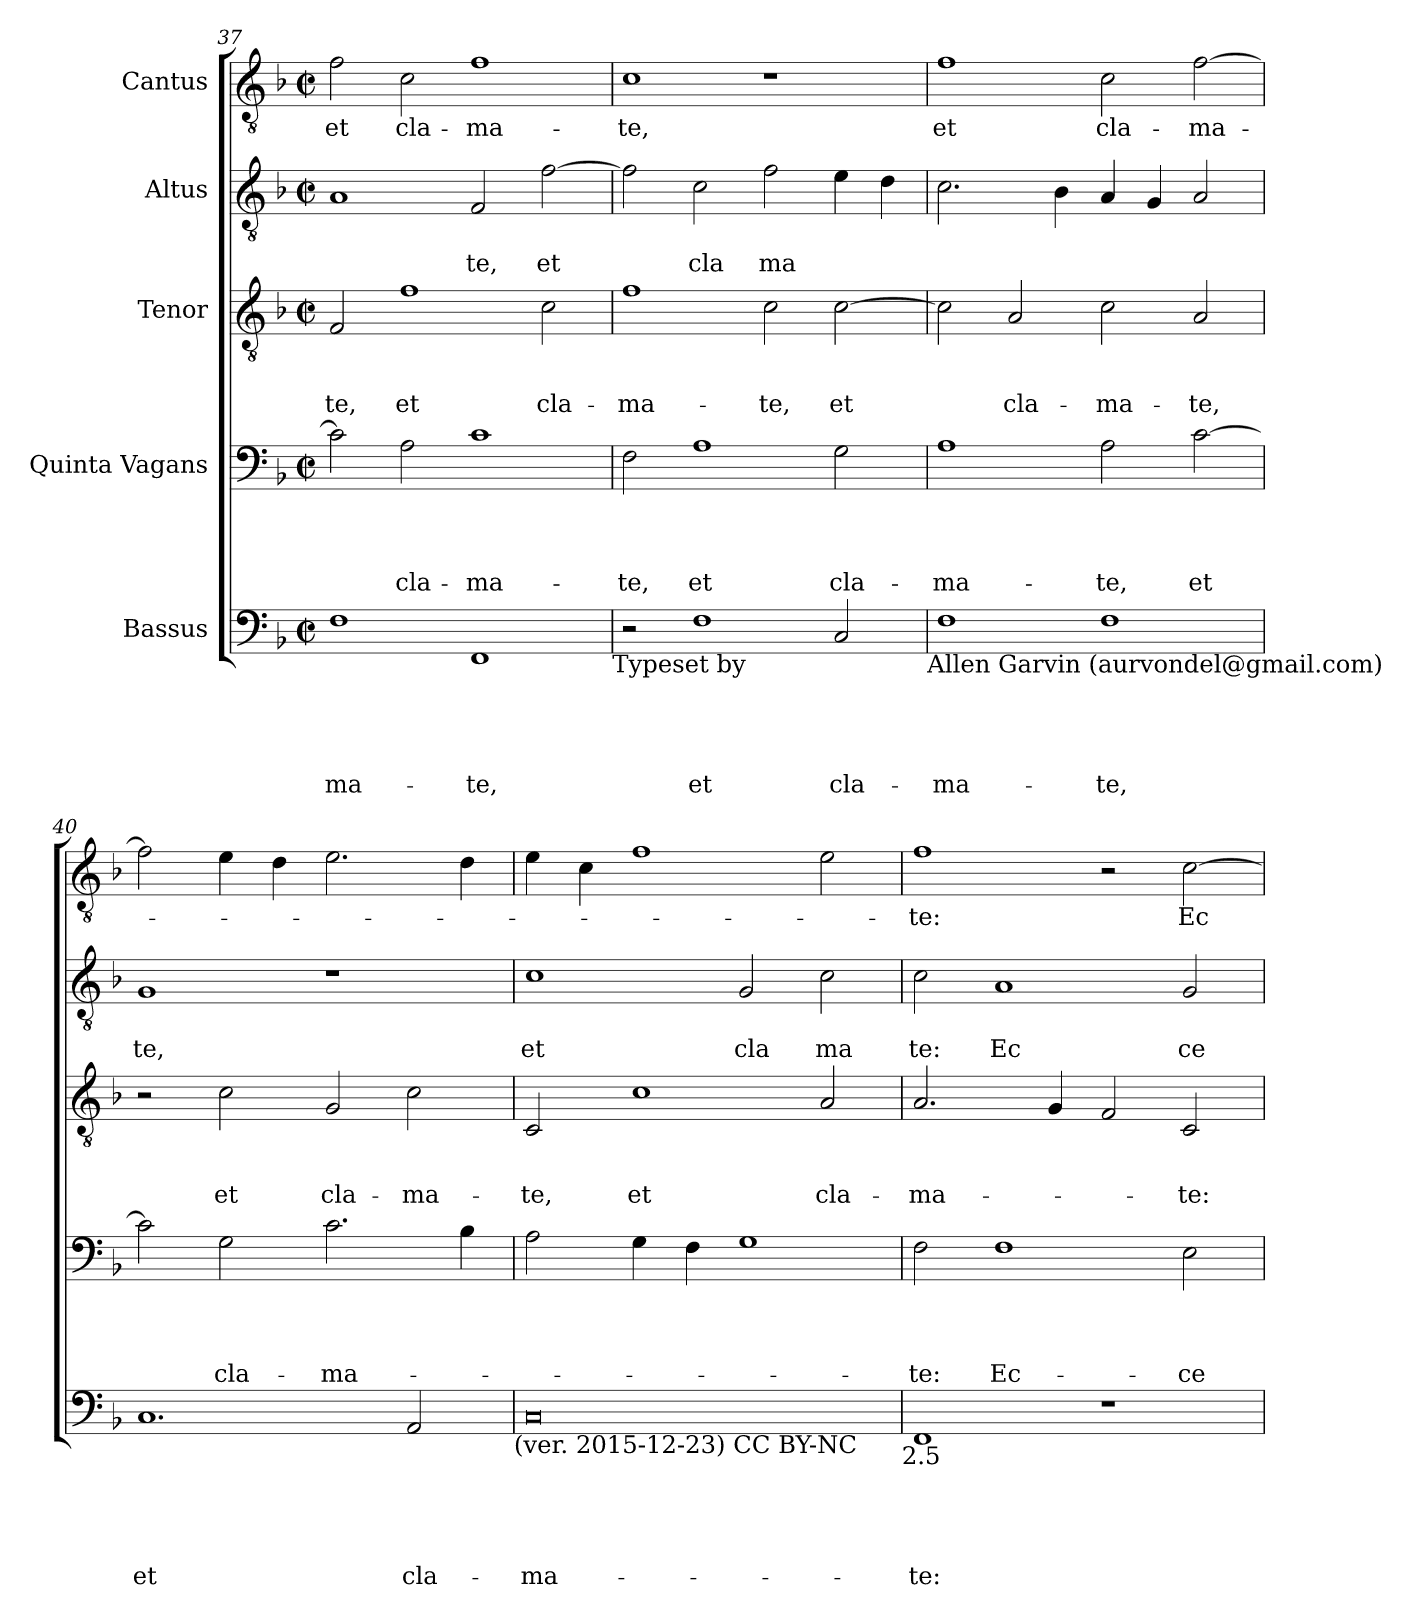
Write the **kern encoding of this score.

**kern	**text	**text	**text	**text	**text	**kern	**text	**text	**text	**text	**kern	**text	**text	**text	**kern	**text	**text	**kern	**text
*part5	*part5	*part5	*part5	*part5	*part5	*part4	*part4	*part4	*part4	*part4	*part3	*part3	*part3	*part3	*part2	*part2	*part2	*part1	*part1
*staff5	*staff5	*staff5	*staff5	*staff5	*staff5	*staff4	*staff4	*staff4	*staff4	*staff4	*staff3	*staff3	*staff3	*staff3	*staff2	*staff2	*staff2	*staff1	*staff1
*I"Bassus	*	*	*	*	*	*I"Quinta Vagans	*	*	*	*	*I"Tenor	*	*	*	*I"Altus	*	*	*I"Cantus	*
*clefF4	*	*	*	*	*	*clefF4	*	*	*	*	*clefGv2	*	*	*	*clefGv2	*	*	*clefGv2	*
*k[b-]	*	*	*	*	*	*k[b-]	*	*	*	*	*k[b-]	*	*	*	*k[b-]	*	*	*k[b-]	*
*F:	*	*	*	*	*	*F:	*	*	*	*	*F:	*	*	*	*F:	*	*	*F:	*
*M2/2	*	*	*	*	*	*M2/2	*	*	*	*	*M2/2	*	*	*	*M2/2	*	*	*M2/2	*
*met(c|)	*	*	*	*	*	*met(c|)	*	*	*	*	*met(c|)	*	*	*	*met(c|)	*	*	*met(c|)	*
=37	=37	=37	=37	=37	=37	=37	=37	=37	=37	=37	=37	=37	=37	=37	=37	=37	=37	=37	=37
!	!	!	!	!	!LO:LY:b	!	!	!	!	!	!	!	!	!LO:LY:b	!	!	!	!	!LO:LY:b
1F	.	.	.	.	-ma-	2c\]	.	.	.	.	2F/	.	.	-te,	1A	.	.	2f\	et
!	!	!	!	!	!	!	!	!	!	!LO:LY:b	!	!	!	!LO:LY:b	!	!	!	!	!LO:LY:b
.	.	.	.	.	.	2A\	.	.	.	cla-	1f	.	.	et	.	.	.	2c\	cla-
!	!	!	!	!	!LO:LY:b	!	!	!	!	!LO:LY:b	!	!	!	!	!	!	!LO:LY:b	!	!LO:LY:b
1FF	.	.	.	.	-te,	1c	.	.	.	-ma-	.	.	.	.	2F/	.	te,	1f	-ma-
!	!	!	!	!	!	!	!	!	!	!	!	!	!	!LO:LY:b	!	!	!LO:LY:b	!	!
.	.	.	.	.	.	.	.	.	.	.	2c\	.	.	cla-	[>2f\	.	et	.	.
!LO:TX:b:t=Typeset by	!	!	!	!	!	!	!	!	!	!	!	!	!	!	!	!	!	!	!
=38	=38	=38	=38	=38	=38	=38	=38	=38	=38	=38	=38	=38	=38	=38	=38	=38	=38	=38	=38
!	!	!	!	!	!	!	!	!	!	!LO:LY:b	!	!	!	!LO:LY:b	!	!	!	!	!LO:LY:b
2r	.	.	.	.	.	2F\	.	.	.	-te,	1f	.	.	-ma-	2f\]	.	.	1c	-te,
!	!	!	!	!	!LO:LY:b	!	!	!	!	!LO:LY:b	!	!	!	!	!	!	!LO:LY:b	!	!
1F	.	.	.	.	et	1A	.	.	.	et	.	.	.	.	2c\	.	cla	.	.
!	!	!	!	!	!	!	!	!	!	!	!	!	!	!LO:LY:b	!	!	!LO:LY:b	!	!
.	.	.	.	.	.	.	.	.	.	.	2c\	.	.	-te,	2f\	.	ma	1r	.
!	!	!	!	!	!LO:LY:b	!	!	!	!	!LO:LY:b	!	!	!	!LO:LY:b	!	!	!	!	!
2C/	.	.	.	.	cla-	2G\	.	.	.	cla-	[>2c\	.	.	et	4e\	.	.	.	.
.	.	.	.	.	.	.	.	.	.	.	.	.	.	.	4d\	.	.	.	.
!LO:TX:b:t=Allen Garvin (aurvondel@gmail.com)	!	!	!	!	!	!	!	!	!	!	!	!	!	!	!	!	!	!	!
=39	=39	=39	=39	=39	=39	=39	=39	=39	=39	=39	=39	=39	=39	=39	=39	=39	=39	=39	=39
!	!	!	!	!	!LO:LY:b	!	!	!	!	!LO:LY:b	!	!	!	!	!	!	!	!	!LO:LY:b
1F	.	.	.	.	-ma-	1A	.	.	.	-ma-	2c\]	.	.	.	2.c\	.	.	1f	et
!	!	!	!	!	!	!	!	!	!	!	!	!	!	!LO:LY:b	!	!	!	!	!
.	.	.	.	.	.	.	.	.	.	.	2A/	.	.	cla-	.	.	.	.	.
.	.	.	.	.	.	.	.	.	.	.	.	.	.	.	4B-\	.	.	.	.
!	!	!	!	!	!LO:LY:b	!	!	!	!	!LO:LY:b	!	!	!	!LO:LY:b	!	!	!	!	!LO:LY:b
1F	.	.	.	.	-te,	2A\	.	.	.	-te,	2c\	.	.	-ma-	4A/	.	.	2c\	cla-
.	.	.	.	.	.	.	.	.	.	.	.	.	.	.	4G/	.	.	.	.
!	!	!	!	!	!	!	!	!	!	!LO:LY:b	!	!	!	!LO:LY:b	!	!	!	!	!LO:LY:b
.	.	.	.	.	.	[>2c\	.	.	.	et	2A/	.	.	-te,	2A/	.	.	[>2f\	-ma-
=40	=40	=40	=40	=40	=40	=40	=40	=40	=40	=40	=40	=40	=40	=40	=40	=40	=40	=40	=40
!	!	!	!	!	!LO:LY:b	!	!	!	!	!	!	!	!	!	!	!	!LO:LY:b	!	!
1.C	.	.	.	.	et	2c\]	.	.	.	.	2r	.	.	.	1G	.	te,	2f\]	.
!	!	!	!	!	!	!	!	!	!	!LO:LY:b	!	!	!	!LO:LY:b	!	!	!	!	!
.	.	.	.	.	.	2G\	.	.	.	cla-	2c\	.	.	et	.	.	.	4e\	.
.	.	.	.	.	.	.	.	.	.	.	.	.	.	.	.	.	.	4d\	.
!	!	!	!	!	!	!	!	!	!	!LO:LY:b	!	!	!	!LO:LY:b	!	!	!	!	!
.	.	.	.	.	.	2.c\	.	.	.	-ma-	2G/	.	.	cla-	1r	.	.	2.e\	.
!	!	!	!	!	!LO:LY:b	!	!	!	!	!	!	!	!	!LO:LY:b	!	!	!	!	!
2AA/	.	.	.	.	cla-	.	.	.	.	.	2c\	.	.	-ma-	.	.	.	.	.
.	.	.	.	.	.	4B-\	.	.	.	.	.	.	.	.	.	.	.	4d\	.
!LO:TX:b:t=(ver. 2015-12-23) CC BY-NC	!	!	!	!	!	!	!	!	!	!	!	!	!	!	!	!	!	!	!
=41	=41	=41	=41	=41	=41	=41	=41	=41	=41	=41	=41	=41	=41	=41	=41	=41	=41	=41	=41
!	!	!	!	!	!LO:LY:b	!	!	!	!	!	!	!	!	!LO:LY:b	!	!	!LO:LY:b	!	!
0C	.	.	.	.	-ma-	2A\	.	.	.	.	2C/	.	.	-te,	1c	.	et	4e\	.
.	.	.	.	.	.	.	.	.	.	.	.	.	.	.	.	.	.	4c\	.
!	!	!	!	!	!	!	!	!	!	!	!	!	!	!LO:LY:b	!	!	!	!	!
.	.	.	.	.	.	4G\	.	.	.	.	1c	.	.	et	.	.	.	1f	.
.	.	.	.	.	.	4F\	.	.	.	.	.	.	.	.	.	.	.	.	.
!	!	!	!	!	!	!	!	!	!	!	!	!	!	!	!	!	!LO:LY:b	!	!
.	.	.	.	.	.	1G	.	.	.	.	.	.	.	.	2G/	.	cla	.	.
!	!	!	!	!	!	!	!	!	!	!	!	!	!	!LO:LY:b	!	!	!LO:LY:b	!	!
.	.	.	.	.	.	.	.	.	.	.	2A/	.	.	cla-	2c\	.	ma	2e\	.
!LO:TX:b:t=2.5	!	!	!	!	!	!	!	!	!	!	!	!	!	!	!	!	!	!	!
=42	=42	=42	=42	=42	=42	=42	=42	=42	=42	=42	=42	=42	=42	=42	=42	=42	=42	=42	=42
!	!	!	!	!	!LO:LY:b	!	!	!	!	!LO:LY:b	!	!	!	!LO:LY:b	!	!	!LO:LY:b	!	!LO:LY:b
1FF	.	.	.	.	-te:	2F\	.	.	.	-te:	2.A/	.	.	-ma-	2c\	.	te:	1f	-te:
!	!	!	!	!	!	!	!	!	!	!LO:LY:b	!	!	!	!	!	!	!LO:LY:b	!	!
.	.	.	.	.	.	1F	.	.	.	Ec-	.	.	.	.	1A	.	Ec	.	.
.	.	.	.	.	.	.	.	.	.	.	4G/	.	.	.	.	.	.	.	.
1r	.	.	.	.	.	.	.	.	.	.	2F/	.	.	.	.	.	.	2r	.
!	!	!	!	!	!	!	!	!	!	!LO:LY:b	!	!	!	!LO:LY:b	!	!	!LO:LY:b	!	!LO:LY:b
.	.	.	.	.	.	2E\	.	.	.	-ce	2C/	.	.	-te:	2G/	.	ce	[>2c\	Ec-
=	=	=	=	=	=	=	=	=	=	=	=	=	=	=	=	=	=	=	=
*-	*-	*-	*-	*-	*-	*-	*-	*-	*-	*-	*-	*-	*-	*-	*-	*-	*-	*-	*-
